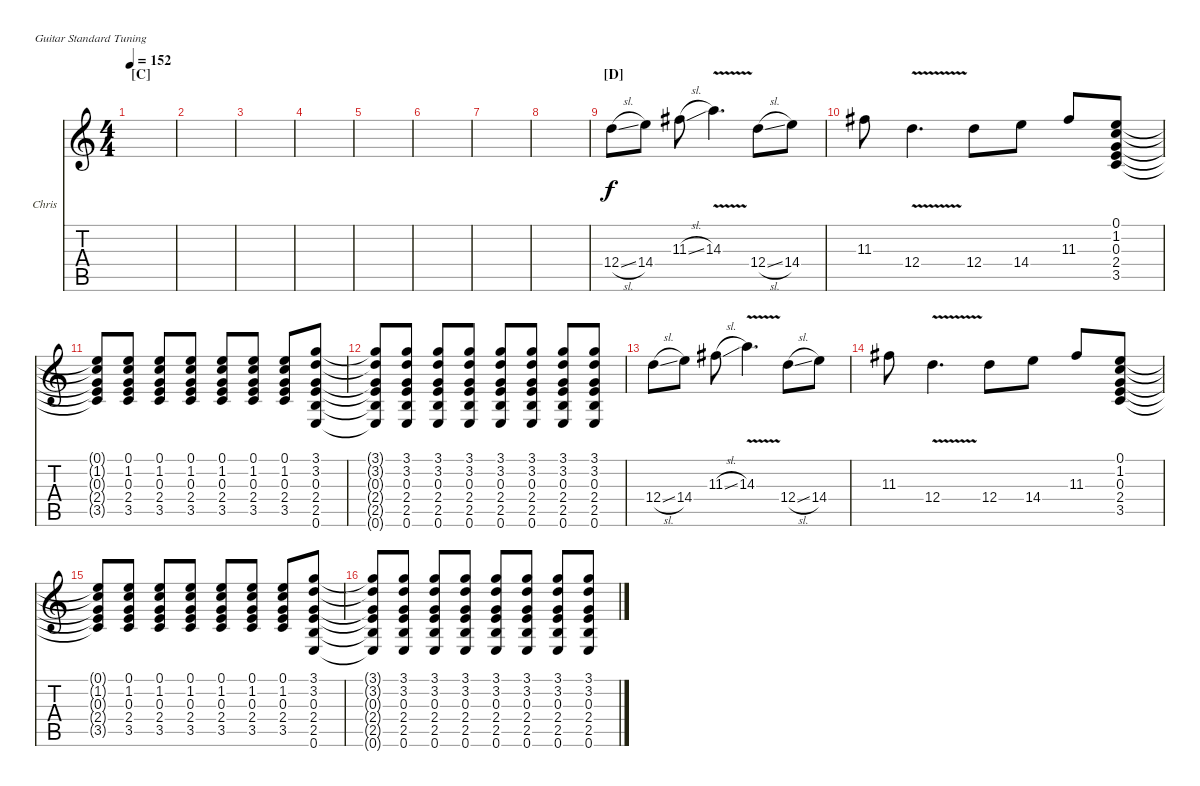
\defaultSystemsLayout 4
\bracketExtendMode nobrackets
\firstSystemTrackNameOrientation horizontal
\otherSystemsTrackNameOrientation horizontal
\track ("Guitar 2 (Chris Shiflett)" "Chris") {instrument distortionguitar}
\staff {score tabs}
\tuning (E4 B3 G3 D3 A2 E2)
\ts (4 4)
\section ("C" "")
\tempo 152
\clef g2
\scale
0.333333
\ks c
|
\scale
0.333333 |
\scale
0.333333 |
\scale
0.333333 |
\scale
0.333333 |
\scale
0.333333 |
\scale
0.333333 |
\scale
0.333333 |
\section ("D" "")
\scale
0.333333 12.4{sl}.8 14.4.8 11.3{sl}.8 14.3{v}.4{d} 12.4{sl}.8 14.4.8 |
\scale
0.333333 11.3.8 12.4{v}.4{d} 12.4.8 14.4.8 11.3.8 (3.5 2.4 0.3 1.2 0.1).8 |
\scale
0.333333 (3.5{t} 2.4{t} 0.3{t} 1.2{t} 0.1{t}).8 (3.5 2.4 0.3 1.2 0.1).8 (3.5 2.4 0.3 1.2 0.1).8 (3.5 2.4 0.3 1.2 0.1).8 (3.5 2.4 0.3 1.2 0.1).8 (3.5 2.4 0.3 1.2 0.1).8 (3.5 2.4 0.3 1.2 0.1).8 (0.6 2.5 2.4 0.3 3.2 3.1).8 |
\scale
0.333333 (0.6{t} 2.5{t} 2.4{t} 0.3{t} 3.2{t} 3.1{t}).8 (0.6 2.5 2.4 0.3 3.2 3.1).8 (0.6 2.5 2.4 0.3 3.2 3.1).8 (0.6 2.5 2.4 0.3 3.2 3.1).8 (0.6 2.5 2.4 0.3 3.2 3.1).8 (0.6 2.5 2.4 0.3 3.2 3.1).8 (0.6 2.5 2.4 0.3 3.2 3.1).8 (0.6 2.5 2.4 0.3 3.2 3.1).8 |
\scale
0.333333 12.4{sl}.8 14.4.8 11.3{sl}.8 14.3{v}.4{d} 12.4{sl}.8 14.4.8 |
\scale
0.333333 11.3.8 12.4{v}.4{d} 12.4.8 14.4.8 11.3.8 (3.5 2.4 0.3 1.2 0.1).8 |
\scale
0.333333 (3.5{t} 2.4{t} 0.3{t} 1.2{t} 0.1{t}).8 (3.5 2.4 0.3 1.2 0.1).8 (3.5 2.4 0.3 1.2 0.1).8 (3.5 2.4 0.3 1.2 0.1).8 (3.5 2.4 0.3 1.2 0.1).8 (3.5 2.4 0.3 1.2 0.1).8 (3.5 2.4 0.3 1.2 0.1).8 (0.6 2.5 2.4 0.3 3.2 3.1).8 |
\scale
0.333333 (0.6{t} 2.5{t} 2.4{t} 0.3{t} 3.2{t} 3.1{t}).8 (0.6 2.5 2.4 0.3 3.2 3.1).8 (0.6 2.5 2.4 0.3 3.2 3.1).8 (0.6 2.5 2.4 0.3 3.2 3.1).8 (0.6 2.5 2.4 0.3 3.2 3.1).8 (0.6 2.5 2.4 0.3 3.2 3.1).8 (0.6 2.5 2.4 0.3 3.2 3.1).8 (0.6 2.5 2.4 0.3 3.2 3.1).8
